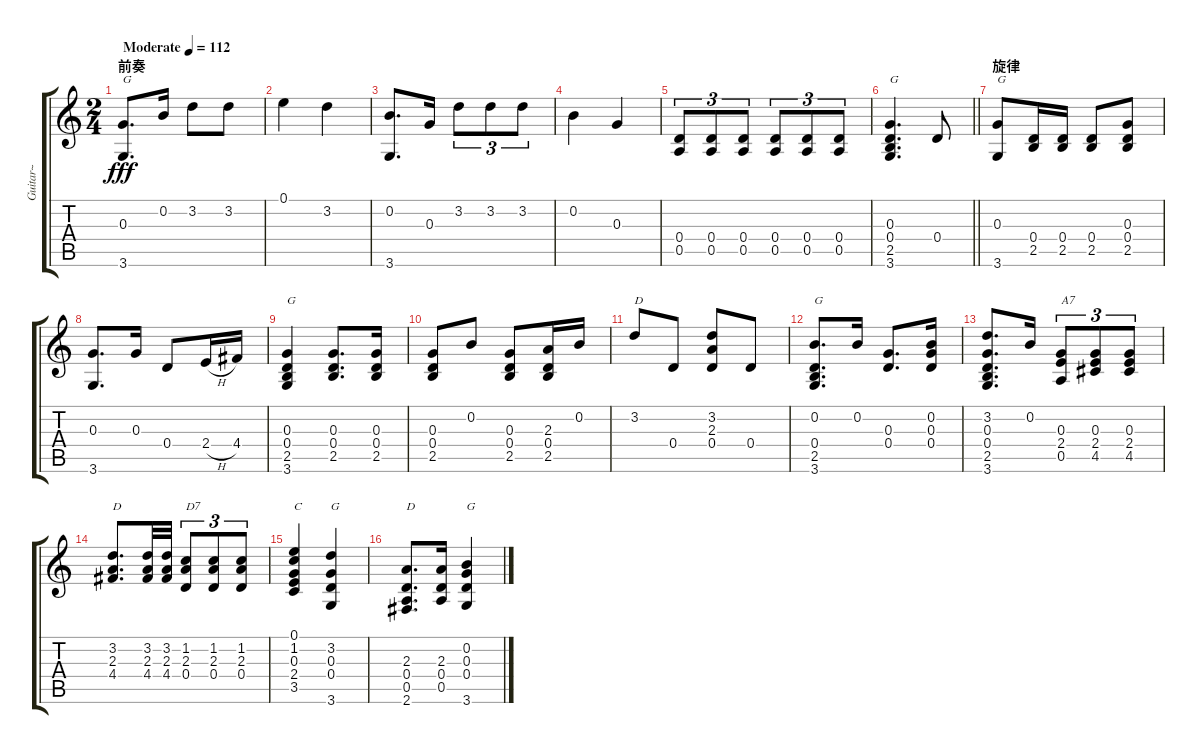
\track ("Guitar~" "Guitar~") {instrument acousticguitarsteel}
\staff {score tabs}
\tuning (E4 B3 G3 D3 A2 E2) {hide}
\ts (2 4)
\section ("" "前奏")
\tempo (112 "Moderate")
\clef g2
\ks c
(0.3 3.6).8{d txt "G" dy fff instrument acousticguitarsteel} 0.2.16 3.2.8 3.2.8 |
0.1.4 3.2.4 |
(0.2 3.6).8{d} 0.3.16 3.2.8{tu (3 2)} 3.2.8{tu (3 2)} 3.2.8{tu (3 2)} |
0.2.4 0.3.4 |
(0.4 0.5).8{tu (3 2)} (0.4 0.5).8{tu (3 2)} (0.4 0.5).8{tu (3 2)} (0.4 0.5).8{tu (3 2)} (0.4 0.5).8{tu (3 2)} (0.4 0.5).8{tu (3 2)} |
\barLineRight lightlight
(0.3 0.4 2.5 3.6).4{d txt "G"} 0.4.8 |
\section ("" "旋律")
(0.3 3.6).8{txt "G"} (0.4 2.5).16 (0.4 2.5).16 (0.4 2.5).8 (0.3 0.4 2.5).8 |
(0.3 3.6).8{d} 0.3.16 0.4.8 2.4{h}.16 4.4.16 |
(0.3 0.4 2.5 3.6).4{txt "G"} (0.3 0.4 2.5).8{d} (0.3 0.4 2.5).16 |
(0.3 0.4 2.5).8 0.2.8 (0.3 0.4 2.5).8 (2.3 0.4 2.5).16 0.2.16 |
3.2.8{txt "D"} 0.4.8 (3.2 2.3 0.4).8 0.4.8 |
(0.2 0.4 2.5 3.6).8{d txt "G"} 0.2.16 (0.3 0.4).8{d} (0.2 0.3 0.4).16 |
(3.2 0.3 0.4 2.5 3.6).8{d} 0.2.16 (0.3 2.4 0.5).8{tu (3 2) txt "A7"} (0.3 2.4 4.5).8{tu (3 2)} (0.3 2.4 4.5).8{tu (3 2)} |
(3.2 2.3 4.4).8{d txt "D"} (3.2 2.3 4.4).32 (3.2 2.3 4.4).32 (1.2 2.3 0.4).8{tu (3 2) txt "D7"} (1.2 2.3 0.4).8{tu (3 2)} (1.2 2.3 0.4).8{tu (3 2)} |
(0.1 1.2 0.3 2.4 3.5).4{txt "C"} (3.2 0.3 0.4 3.6).4{txt "G"} |
(2.3 0.4 0.5 2.6).8{d txt "D"} (2.3 0.4 0.5).16 (0.2 0.3 0.4 3.6).4{txt "G"}
